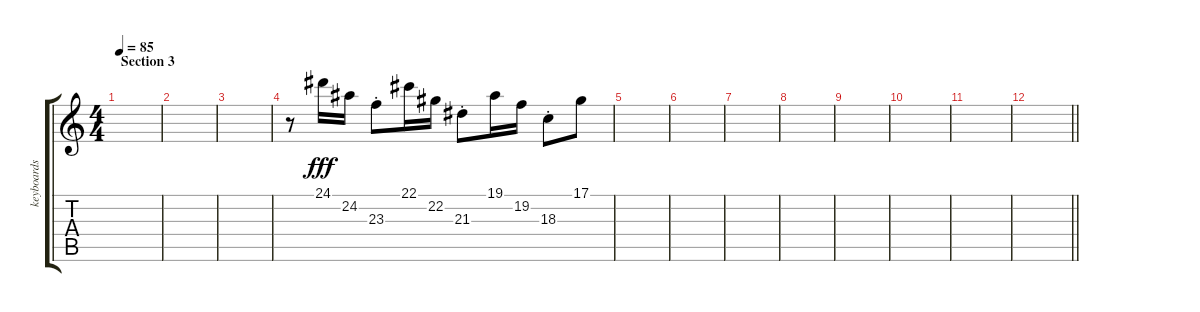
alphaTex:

\track ("keyboards" "keyboards") {instrument stringensemble1}
\staff {score tabs}
\tuning (Eb4 Bb3 Gb3 Db3 Ab2 Eb2) {hide}
\ts (4 4)
\section ("" "Section 3")
\tempo 85
\clef g2
\ks c
|
|
|
r.8 24.1.16{dy fff} 24.2.16 23.3{st}.8 22.1.16 22.2.16 21.3{st}.8 19.1.16 19.2.16 18.3{st}.8 17.1.8 |
|
|
|
|
|
|
|
\barLineRight lightlight
